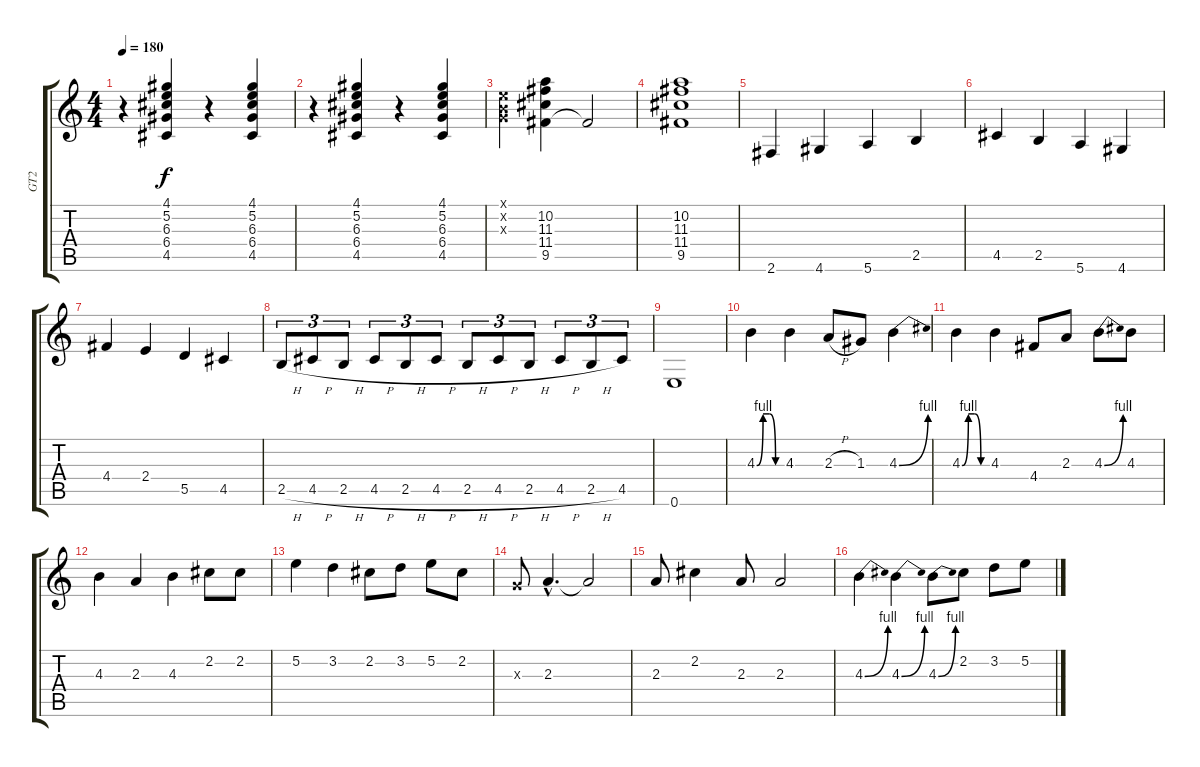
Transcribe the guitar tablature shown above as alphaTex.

\track ("GT2" "GT2") {instrument overdrivenguitar}
\staff {score tabs}
\tuning (E4 B3 G3 D3 A2 E2) {hide}
\ts (4 4)
\tempo 180
\clef g2
\ks c
r.4{dy f} (4.1 5.2 6.3 6.4 4.5).4 r.4 (4.1 5.2 6.3 6.4 4.5).4 |
r.4 (4.1 5.2 6.3 6.4 4.5).4 r.4 (4.1 5.2 6.3 6.4 4.5).4 |
(0.1{x} 0.2{x} 0.3{x}).4 (10.2 11.3 11.4 9.5).4 9.5{t}.2 |
(10.2 11.3 11.4 9.5).1 |
2.6.4 4.6.4 5.6.4 2.5.4 |
4.5.4 2.5.4 5.6.4 4.6.4 |
4.4.4 2.4.4 5.5.4 4.5.4 |
2.5{h}.8{tu (3 2)} 4.5{h}.8{tu (3 2)} 2.5{h}.8{tu (3 2)} 4.5{h}.8{tu (3 2)} 2.5{h}.8{tu (3 2)} 4.5{h}.8{tu (3 2)} 2.5{h}.8{tu (3 2)} 4.5{h}.8{tu (3 2)} 2.5{h}.8{tu (3 2)} 4.5{h}.8{tu (3 2)} 2.5{h}.8{tu (3 2)} 4.5.8{tu (3 2)} |
0.6.1 |
4.3{be (custom 0 0 15 4 30 4 45 0 60 0)}.4 4.3.4 2.3{h}.8 1.3.8 4.3{be (bend 0 0 60 4)}.4 |
4.3{be (custom 0 0 15 4 30 4 45 0 60 0)}.4 4.3.4 4.4.8 2.3.8 4.3{be (bend 0 0 60 4)}.8 4.3.8 |
4.3.4 2.3.4 4.3.4 2.2.8 2.2.8 |
5.2.4 3.2.4 2.2.8 3.2.8 5.2.8 2.2.8 |
0.3{x}.8 2.3{hac}.4{d} 2.3{t}.2 |
2.3.8 2.2.4 2.3.8 2.3.2 |
4.3{be (bend 0 0 60 4)}.4 4.3{be (bend 0 0 60 4)}.4 4.3{be (bend 0 0 60 4)}.8 2.2.8 3.2.8 5.2.8
